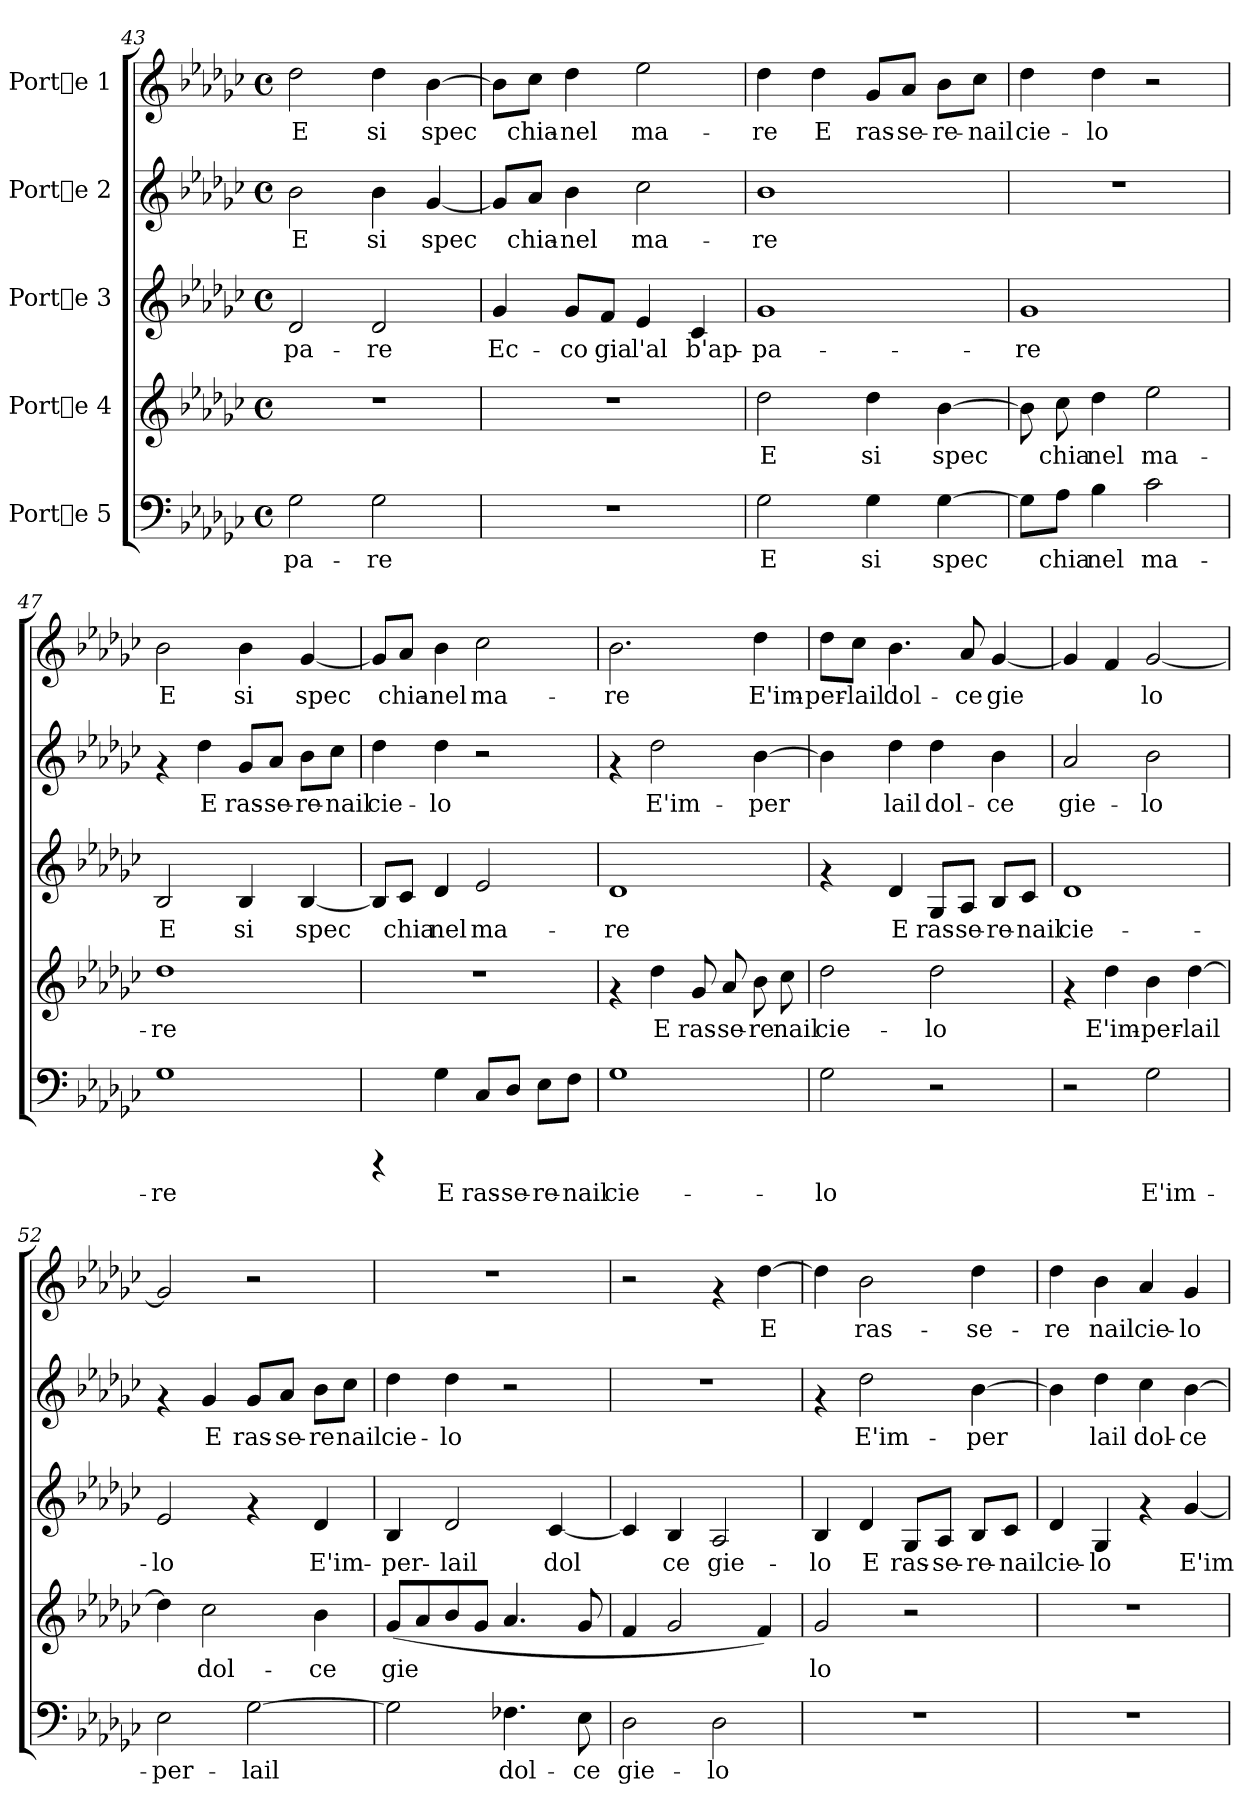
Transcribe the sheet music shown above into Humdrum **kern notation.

**kern	**text	**kern	**text	**kern	**text	**kern	**text	**kern	**text
*part5	*part5	*part4	*part4	*part3	*part3	*part2	*part2	*part1	*part1
*staff5	*staff5	*staff4	*staff4	*staff3	*staff3	*staff2	*staff2	*staff1	*staff1
*I"Porte 5	*	*I"Porte 4	*	*I"Porte 3	*	*I"Porte 2	*	*I"Porte 1	*
!!LO:PB:g=z
*clefF4	*	*clefG2	*	*clefG2	*	*clefG2	*	*clefG2	*
*k[b-e-a-d-g-c-]	*	*k[b-e-a-d-g-c-]	*	*k[b-e-a-d-g-c-]	*	*k[b-e-a-d-g-c-]	*	*k[b-e-a-d-g-c-]	*
*G-:	*	*G-:	*	*G-:	*	*G-:	*	*G-:	*
*M4/4	*	*M4/4	*	*M4/4	*	*M4/4	*	*M4/4	*
*met(c)	*	*met(c)	*	*met(c)	*	*met(c)	*	*met(c)	*
=43	=43	=43	=43	=43	=43	=43	=43	=43	=43
!	!LO:LY:b:cj	!	!	!	!LO:LY:b:cj	!	!LO:LY:b:cj	!	!LO:LY:b:cj
2G-\	-pa-	1r	.	2d-/	-pa-	2b-\	E	2dd-\	E
!	!LO:LY:b:cj	!	!	!	!LO:LY:b:cj	!	!LO:LY:b:cj	!	!LO:LY:b:cj
2G-\	-re	.	.	2d-/	-re	4b-\	si	4dd-\	si
!	!	!	!	!	!	!	!LO:LY:b:cj	!	!LO:LY:b:cj
.	.	.	.	.	.	[<4g-/	spec-	[>4b-\	spec-
=44	=44	=44	=44	=44	=44	=44	=44	=44	=44
!	!	!	!	!	!LO:LY:b:cj	!	!LO:LY:b:cj	!	!LO:LY:b:cj
1r	.	1r	.	4g-/	Ec-	8g-/L]	-	8b-\L]	-
!	!	!	!	!	!	!	!LO:LY:b:cj	!	!LO:LY:b:cj
.	.	.	.	.	.	8a-/J	chia-	8cc-\J	chia-
!	!	!	!	!	!LO:LY:b:cj	!	!LO:LY:b:cj	!	!LO:LY:b:cj
.	.	.	.	8g-/L	-co	4b-\	-nel	4dd-\	-nel
!	!	!	!	!	!LO:LY:b:cj	!	!	!	!
.	.	.	.	8f/J	gia	.	.	.	.
!	!	!	!	!	!LO:LY:b:cj	!	!LO:LY:b:cj	!	!LO:LY:b:cj
.	.	.	.	4e-/	l'al	2cc-\	ma-	2ee-\	ma-
!	!	!	!	!	!LO:LY:b:cj	!	!	!	!
.	.	.	.	4c-/	b'ap-	.	.	.	.
=45	=45	=45	=45	=45	=45	=45	=45	=45	=45
!	!LO:LY:b:cj	!	!LO:LY:b:cj	!	!LO:LY:b:cj	!	!LO:LY:b:cj	!	!LO:LY:b:cj
2G-\	E	2dd-\	E	1g-	-pa-	1b-	-re	4dd-\	-re
!	!	!	!	!	!	!	!	!	!LO:LY:b:cj
.	.	.	.	.	.	.	.	4dd-\	E
!	!LO:LY:b:cj	!	!LO:LY:b:cj	!	!	!	!	!	!LO:LY:b:cj
4G-\	si	4dd-\	si	.	.	.	.	8g-/L	ras-
!	!	!	!	!	!	!	!	!	!LO:LY:b:cj
.	.	.	.	.	.	.	.	8a-/J	-se-
!	!LO:LY:b:cj	!	!LO:LY:b:cj	!	!	!	!	!	!LO:LY:b:cj
[>4G-\	spec-	[>4b-\	spec-	.	.	.	.	8b-\L	-re-
!	!	!	!	!	!	!	!	!	!LO:LY:b:cj
.	.	.	.	.	.	.	.	8cc-\J	-nail
=46	=46	=46	=46	=46	=46	=46	=46	=46	=46
!	!LO:LY:b:cj	!	!LO:LY:b:cj	!	!LO:LY:b:cj	!	!	!	!LO:LY:b:cj
8G-\L]	-	8b-\]	-	1g-	-re	1r	.	4dd-\	cie-
!	!LO:LY:b:cj	!	!LO:LY:b:cj	!	!	!	!	!	!
8A-\J	chia	8cc-\	chia	.	.	.	.	.	.
!	!LO:LY:b:cj	!	!LO:LY:b:cj	!	!	!	!	!	!LO:LY:b:cj
4B-\	nel	4dd-\	nel	.	.	.	.	4dd-\	-lo
!	!LO:LY:b:cj	!	!LO:LY:b:cj	!	!	!	!	!	!
2c-\	ma-	2ee-\	ma-	.	.	.	.	2r	.
=47	=47	=47	=47	=47	=47	=47	=47	=47	=47
!	!LO:LY:b:cj	!	!LO:LY:b:cj	!	!LO:LY:b:cj	!	!	!	!LO:LY:b:cj
1G-	-re	1dd-	-re	2B-/	E	4rf	.	2b-\	E
!	!	!	!	!	!	!	!LO:LY:b:cj	!	!
.	.	.	.	.	.	4dd-\	E	.	.
!	!	!	!	!	!LO:LY:b:cj	!	!LO:LY:b:cj	!	!LO:LY:b:cj
.	.	.	.	4B-/	si	8g-/L	ras-	4b-\	si
!	!	!	!	!	!	!	!LO:LY:b:cj	!	!
.	.	.	.	.	.	8a-/J	-se-	.	.
!	!	!	!	!	!LO:LY:b:cj	!	!LO:LY:b:cj	!	!LO:LY:b:cj
.	.	.	.	[<4B-/	spec-	8b-\L	-re-	[<4g-/	spec-
!	!	!	!	!	!	!	!LO:LY:b:cj	!	!
.	.	.	.	.	.	8cc-\J	-nail	.	.
!!LO:LB:g=z
=48	=48	=48	=48	=48	=48	=48	=48	=48	=48
!	!	!	!	!	!LO:LY:b:cj	!	!LO:LY:b:cj	!	!LO:LY:b:cj
4rCCC	.	1r	.	8B-/L]	-	4dd-\	cie-	8g-/L]	-
!	!	!	!	!	!LO:LY:b:cj	!	!	!	!LO:LY:b:cj
.	.	.	.	8c-/J	chia	.	.	8a-/J	chia-
!	!LO:LY:b:cj	!	!	!	!LO:LY:b:cj	!	!LO:LY:b:cj	!	!LO:LY:b:cj
4G-\	E	.	.	4d-/	nel	4dd-\	-lo	4b-\	-nel
!	!LO:LY:b:cj	!	!	!	!LO:LY:b:cj	!	!	!	!LO:LY:b:cj
8C-/L	ras-	.	.	2e-/	ma-	2r	.	2cc-\	ma-
!	!LO:LY:b:cj	!	!	!	!	!	!	!	!
8D-/J	-se-	.	.	.	.	.	.	.	.
!	!LO:LY:b:cj	!	!	!	!	!	!	!	!
8E-\L	-re-	.	.	.	.	.	.	.	.
!	!LO:LY:b:cj	!	!	!	!	!	!	!	!
8F\J	-nail	.	.	.	.	.	.	.	.
=49	=49	=49	=49	=49	=49	=49	=49	=49	=49
!	!LO:LY:b:cj	!	!	!	!LO:LY:b:cj	!	!	!	!LO:LY:b:cj
1G-	cie-	4rf	.	1d-	-re	4rf	.	2.b-\	-re
!	!	!	!LO:LY:b:cj	!	!	!	!LO:LY:b:cj	!	!
.	.	4dd-\	E	.	.	2dd-\	E'im-	.	.
!	!	!	!LO:LY:b:cj	!	!	!	!	!	!
.	.	8g-/	ras-	.	.	.	.	.	.
!	!	!	!LO:LY:b:cj	!	!	!	!	!	!
.	.	8a-/	-se-	.	.	.	.	.	.
!	!	!	!LO:LY:b:cj	!	!	!	!LO:LY:b:cj	!	!LO:LY:b:cj
.	.	8b-\	-re	.	.	[>4b-\	-per	4dd-\	E'im-
!	!	!	!LO:LY:b:cj	!	!	!	!	!	!
.	.	8cc-\	nail	.	.	.	.	.	.
=50	=50	=50	=50	=50	=50	=50	=50	=50	=50
!	!LO:LY:b:cj	!	!LO:LY:b:cj	!	!	!	!LO:LY:b:cj	!	!LO:LY:b:cj
2G-\	-lo	2dd-\	cie-	4rf	.	4b-\]	.	8dd-\L	-per-
!	!	!	!	!	!	!	!	!	!LO:LY:b:cj
.	.	.	.	.	.	.	.	8cc-\J	-lail
!	!	!	!	!	!LO:LY:b:cj	!	!LO:LY:b:cj	!	!LO:LY:b:cj
.	.	.	.	4d-/	E	4dd-\	lail	4.b-\	dol-
!	!	!	!LO:LY:b:cj	!	!LO:LY:b:cj	!	!LO:LY:b:cj	!	!
2r	.	2dd-\	-lo	8G-/L	ras-	4dd-\	dol-	.	.
!	!	!	!	!	!LO:LY:b:cj	!	!	!	!LO:LY:b:cj
.	.	.	.	8A-/J	-se-	.	.	8a-/	-ce
!	!	!	!	!	!LO:LY:b:cj	!	!LO:LY:b:cj	!	!LO:LY:b:cj
.	.	.	.	8B-/L	-re-	4b-\	-ce	[<4g-/	gie-
!	!	!	!	!	!LO:LY:b:cj	!	!	!	!
.	.	.	.	8c-/J	-nail	.	.	.	.
=51	=51	=51	=51	=51	=51	=51	=51	=51	=51
!	!	!	!	!	!LO:LY:b:cj	!	!LO:LY:b:cj	!	!LO:LY:b:cj
2r	.	4rf	.	1d-	cie-	2a-/	gie-	4g-/]	-
!	!	!	!LO:LY:b:cj	!	!	!	!	!	!LO:LY:b:cj
.	.	4dd-\	E'im-	.	.	.	.	4f/	.
!	!LO:LY:b:cj	!	!LO:LY:b:cj	!	!	!	!LO:LY:b:cj	!	!LO:LY:b:cj
2G-\	E'im-	4b-\	-per-	.	.	2b-\	-lo	[<2g-/	lo
!	!	!	!LO:LY:b:cj	!	!	!	!	!	!
.	.	[>4dd-\	-lail	.	.	.	.	.	.
!!LO:LB:g=z
=52	=52	=52	=52	=52	=52	=52	=52	=52	=52
!	!LO:LY:b:cj	!	!LO:LY:b:cj	!	!LO:LY:b:cj	!	!	!	!
2E-\	-per-	4dd-\]	.	2e-/	-lo	4rf	.	2g-/]	.
!	!	!	!LO:LY:b:cj	!	!	!	!LO:LY:b:cj	!	!
.	.	2cc-\	dol-	.	.	4g-/	E	.	.
!	!LO:LY:b:cj	!	!	!	!	!	!LO:LY:b:cj	!	!
[>2G-\	-lail	.	.	4rf	.	8g-/L	ras-	2r	.
!	!	!	!	!	!	!	!LO:LY:b:cj	!	!
.	.	.	.	.	.	8a-/J	-se-	.	.
!	!	!	!LO:LY:b:cj	!	!LO:LY:b:cj	!	!LO:LY:b:cj	!	!
.	.	4b-\	-ce	4d-/	E'im-	8b-\L	-re	.	.
!	!	!	!	!	!	!	!LO:LY:b:cj	!	!
.	.	.	.	.	.	8cc-\J	nail	.	.
=53	=53	=53	=53	=53	=53	=53	=53	=53	=53
!	!LO:LY:b:cj	!	!LO:LY:b:cj	!	!LO:LY:b:cj	!	!LO:LY:b:cj	!	!
2G-\]	.	(>8g-/L	gie-	4B-/	-per-	4dd-\	cie-	1r	.
!	!	!	!LO:LY:b:cj	!	!	!	!	!	!
.	.	8a-/	--	.	.	.	.	.	.
!	!	!	!LO:LY:b:cj	!	!LO:LY:b:cj	!	!LO:LY:b:cj	!	!
.	.	8b-/	--	2d-/	-lail	4dd-\	-lo	.	.
!	!	!	!LO:LY:b:cj	!	!	!	!	!	!
.	.	8g-/J	--	.	.	.	.	.	.
!	!LO:LY:b:cj	!	!LO:LY:b:cj	!	!	!	!	!	!
4.F-X\	dol-	4.a-/	--	.	.	2r	.	.	.
!	!	!	!	!	!LO:LY:b:cj	!	!	!	!
.	.	.	.	[<4c-/	dol-	.	.	.	.
!	!LO:LY:b:cj	!	!LO:LY:b:cj	!	!	!	!	!	!
8E-\	-ce	8g-/	--	.	.	.	.	.	.
=54	=54	=54	=54	=54	=54	=54	=54	=54	=54
!	!LO:LY:b:cj	!	!	!	!LO:LY:b:cj	!	!	!	!
2D-\	gie-	4f/	.	4c-/]	-	1r	.	2r	.
!	!	!	!	!	!LO:LY:b:cj	!	!	!	!
.	.	2g-/	.	4B-/	ce	.	.	.	.
!	!LO:LY:b:cj	!	!	!	!LO:LY:b:cj	!	!	!	!
2D-\	-lo	.	.	2A-/	gie-	.	.	4rf	.
!	!	!	!	!	!	!	!	!	!LO:LY:b:cj
.	.	4f/)	.	.	.	.	.	[>4dd-\	E
=55	=55	=55	=55	=55	=55	=55	=55	=55	=55
!	!	!	!LO:LY:b:cj	!	!LO:LY:b:cj	!	!	!	!LO:LY:b:cj
1r	.	2g-/	-lo	4B-/	-lo	4rf	.	4dd-\]	.
!	!	!	!	!	!LO:LY:b:cj	!	!LO:LY:b:cj	!	!LO:LY:b:cj
.	.	.	.	4d-/	E	2dd-\	E'im-	2b-\	ras-
!	!	!	!	!	!LO:LY:b:cj	!	!	!	!
.	.	2r	.	8G-/L	ras-	.	.	.	.
!	!	!	!	!	!LO:LY:b:cj	!	!	!	!
.	.	.	.	8A-/J	-se-	.	.	.	.
!	!	!	!	!	!LO:LY:b:cj	!	!LO:LY:b:cj	!	!LO:LY:b:cj
.	.	.	.	8B-/L	-re-	[>4b-\	-per	4dd-\	-se-
!	!	!	!	!	!LO:LY:b:cj	!	!	!	!
.	.	.	.	8c-/J	-nail	.	.	.	.
=56	=56	=56	=56	=56	=56	=56	=56	=56	=56
!	!	!	!	!	!LO:LY:b:cj	!	!LO:LY:b:cj	!	!LO:LY:b:cj
1r	.	1r	.	4d-/	cie-	4b-\]	.	4dd-\	-re
!	!	!	!	!	!LO:LY:b:cj	!	!LO:LY:b:cj	!	!LO:LY:b:cj
.	.	.	.	4G-/	-lo	4dd-\	lail	4b-\	nail
!	!	!	!	!	!	!	!LO:LY:b:cj	!	!LO:LY:b:cj
.	.	.	.	4rf	.	4cc-\	dol-	4a-/	cie-
!	!	!	!	!	!LO:LY:b:cj	!	!LO:LY:b:cj	!	!LO:LY:b:cj
.	.	.	.	[<4g-/	E'im-	[>4b-\	-ce	4g-/	-lo
=	=	=	=	=	=	=	=	=	=
*-	*-	*-	*-	*-	*-	*-	*-	*-	*-
